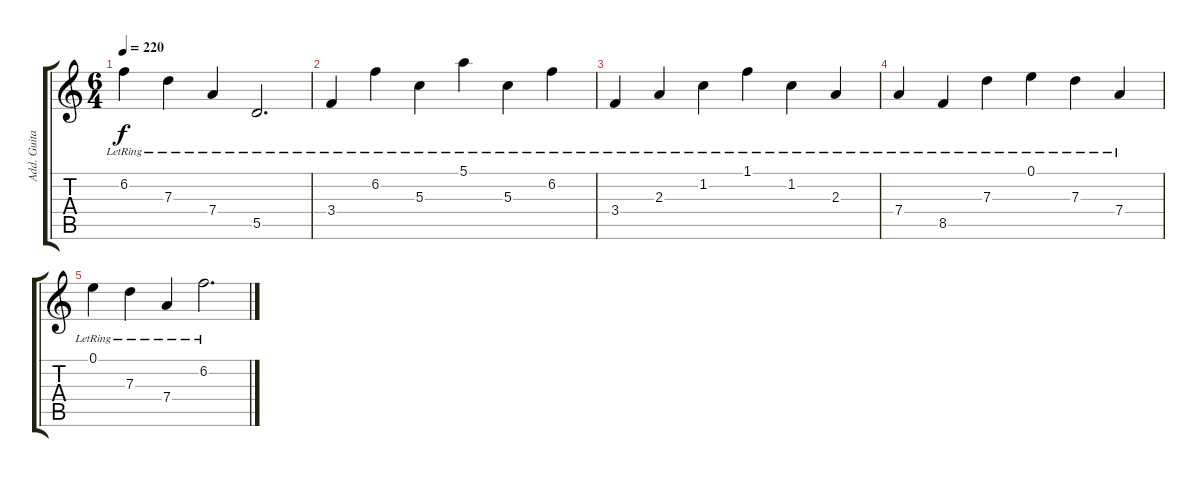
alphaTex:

\track ("Add. Guitars" "Add. Guita") {instrument acousticguitarsteel}
\staff {score tabs}
\tuning (E4 B3 G3 D3 A2 E2) {hide}
\ts (6 4)
\tempo 220
\clef g2
\ks c
6.2{lr}.4{dy f} 7.3{lr}.4 7.4{lr}.4 5.5{lr}.2{d} |
3.4{lr}.4 6.2{lr}.4 5.3{lr}.4 5.1{lr}.4 5.3{lr}.4 6.2{lr}.4 |
3.4{lr}.4 2.3{lr}.4 1.2{lr}.4 1.1{lr}.4 1.2{lr}.4 2.3{lr}.4 |
7.4{lr}.4 8.5{lr}.4 7.3{lr}.4 0.1{lr}.4 7.3{lr}.4 7.4{lr}.4 |
0.1{lr}.4 7.3{lr}.4 7.4{lr}.4 6.2{lr}.2{d}
